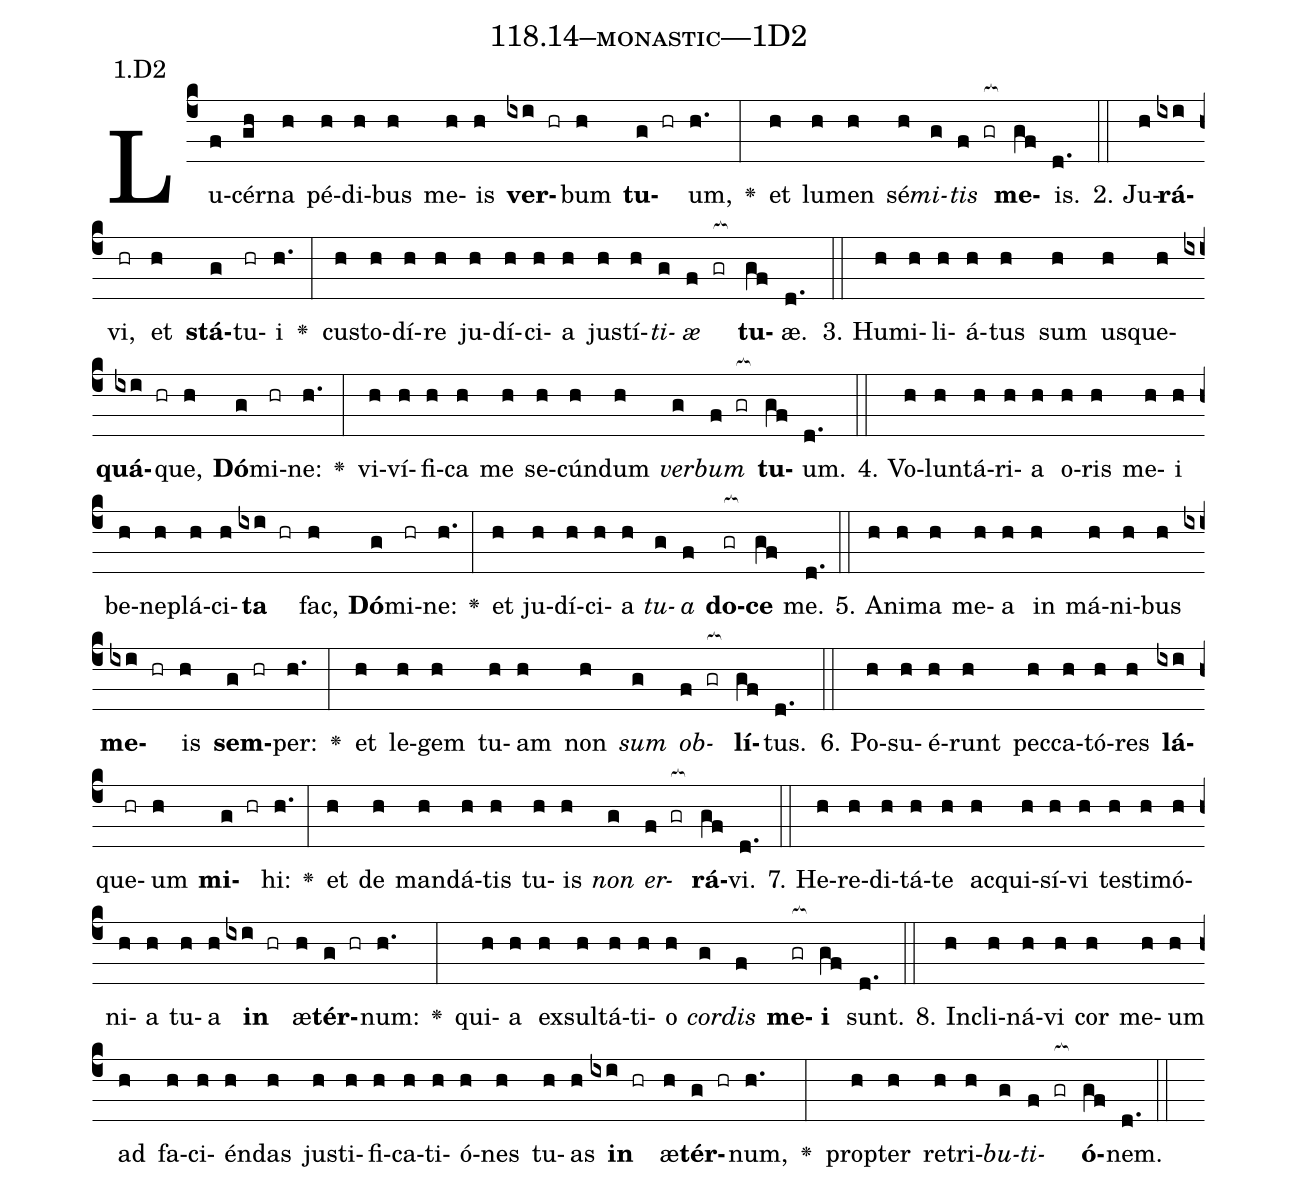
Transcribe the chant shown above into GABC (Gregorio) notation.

name: 118.14--monastic---1D2;
annotation: 1.D2;
%%
(c4)Lu(f)cér(gh)na(h) pé(h)di(h)bus(h) me(h)is(h) <b>ver</b>(ixi hr)bum(h) <b>tu</b>(g hr)um,(h.) <v>\greheightstar</v>(:) et(h) lu(h)men(h) sé(h)<i>mi</i>(g)<i>tis</i>(f gr[ocb:1{]) <b>me</b>(gf[ocb:0}])is.(d.) (::)
2. Ju(h)<b>rá</b>(ixi)vi,(hr) et(h) <b>stá</b>(g)tu(hr)i(h.) <v>\greheightstar</v>(:) cus(h)to(h)dí(h)re(h) ju(h)dí(h)ci(h)a(h) jus(h)tí(h)<i>ti</i>(g)<i>æ</i>(f gr[ocb:1{]) <b>tu</b>(gf[ocb:0}])æ.(d.) (::)
3. Hu(h)mi(h)li(h)á(h)tus(h) sum(h) us(h)que(h)<b>quá</b>(ixi hr)que,(h) <b>Dó</b>(g)mi(hr)ne:(h.) <v>\greheightstar</v>(:) vi(h)ví(h)fi(h)ca(h) me(h) se(h)cún(h)dum(h) <i>ver</i>(g)<i>bum</i>(f gr[ocb:1{]) <b>tu</b>(gf[ocb:0}])um.(d.) (::)
4. Vo(h)lun(h)tá(h)ri(h)a(h) o(h)ris(h) me(h)i(h) be(h)ne(h)plá(h)ci(h)<b>ta</b>(ixi hr) fac,(h) <b>Dó</b>(g)mi(hr)ne:(h.) <v>\greheightstar</v>(:) et(h) ju(h)dí(h)ci(h)a(h) <i>tu</i>(g)<i>a</i>(f) <b>do</b>(gr[ocb:1{])<b>ce</b>(gf[ocb:0}]) me.(d.) (::)
5. A(h)ni(h)ma(h) me(h)a(h) in(h) má(h)ni(h)bus(h) <b>me</b>(ixi hr)is(h) <b>sem</b>(g hr)per:(h.) <v>\greheightstar</v>(:) et(h) le(h)gem(h) tu(h)am(h) non(h) <i>sum</i>(g) <i>ob</i>(f gr[ocb:1{])<b>lí</b>(gf[ocb:0}])tus.(d.) (::)
6. Po(h)su(h)é(h)runt(h) pec(h)ca(h)tó(h)res(h) <b>lá</b>(ixi)que(hr)um(h) <b>mi</b>(g hr)hi:(h.) <v>\greheightstar</v>(:) et(h) de(h) man(h)dá(h)tis(h) tu(h)is(h) <i>non</i>(g) <i>er</i>(f gr[ocb:1{])<b>rá</b>(gf[ocb:0}])vi.(d.) (::)
7. He(h)re(h)di(h)tá(h)te(h) ac(h)qui(h)sí(h)vi(h) tes(h)ti(h)mó(h)ni(h)a(h) tu(h)a(h) <b>in</b>(ixi hr) æ(h)<b>tér</b>(g hr)num:(h.) <v>\greheightstar</v>(:) qui(h)a(h) ex(h)sul(h)tá(h)ti(h)o(h) <i>cor</i>(g)<i>dis</i>(f) <b>me</b>(gr[ocb:1{])<b>i</b>(gf[ocb:0}]) sunt.(d.) (::)
8. In(h)cli(h)ná(h)vi(h) cor(h) me(h)um(h) ad(h) fa(h)ci(h)én(h)das(h) jus(h)ti(h)fi(h)ca(h)ti(h)ó(h)nes(h) tu(h)as(h) <b>in</b>(ixi hr) æ(h)<b>tér</b>(g hr)num,(h.) <v>\greheightstar</v>(:) prop(h)ter(h) re(h)tri(h)<i>bu</i>(g)<i>ti</i>(f gr[ocb:1{])<b>ó</b>(gf[ocb:0}])nem.(d.) (::)
